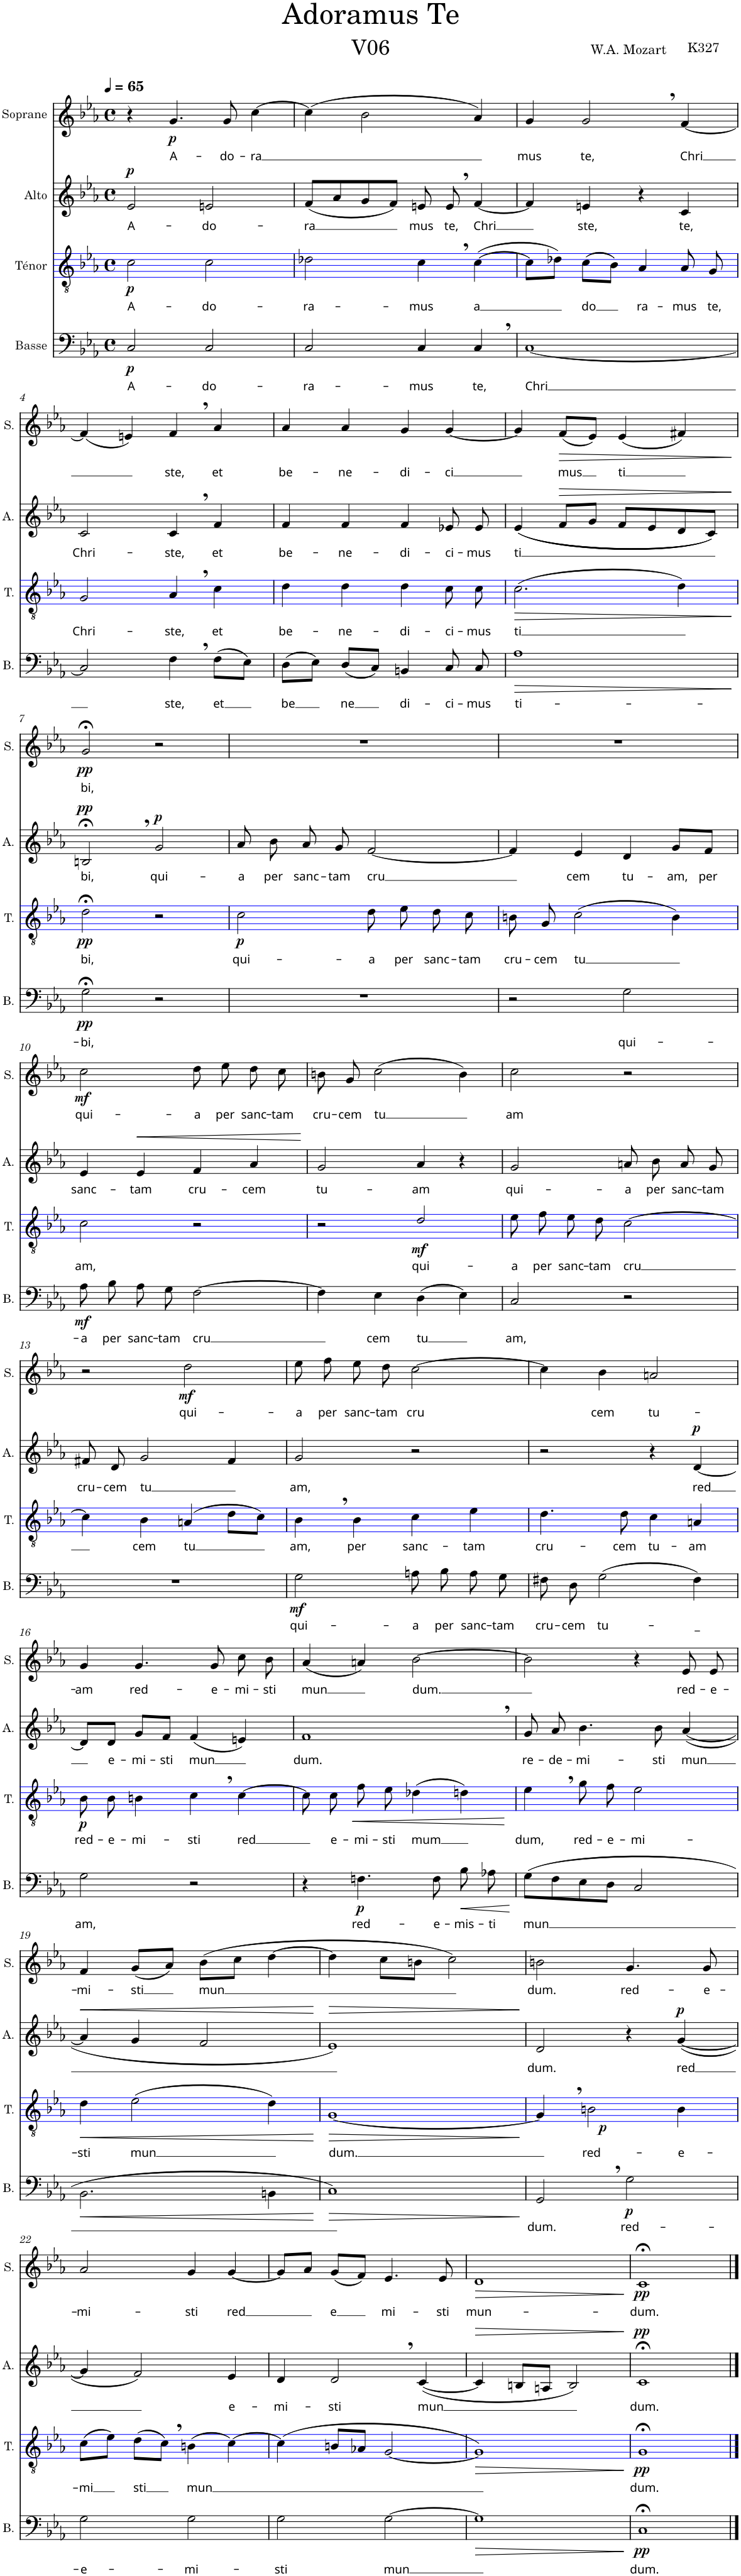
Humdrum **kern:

**kern	**text	**dynam	**kern	**text	**dynam	**kern	**text	**dynam	**kern	**text	**dynam
*part4	*part4	*part4	*part3	*part3	*part3	*part2	*part2	*part2	*part1	*part1	*part1
*staff4	*staff4	*staff4	*staff3	*staff3	*staff3	*staff2	*staff2	*staff2	*staff1	*staff1	*staff1
*I"Basse	*	*	*I"Ténor	*	*	*I"Alto	*	*	*I"Soprane	*	*
*I'B.	*	*	*I'T.	*	*	*I'A.	*	*	*I'S.	*	*
*	*	*	*stria5	*	*	*	*	*	*	*	*
*clefF4	*	*	*clefGv2	*	*	*clefG2	*	*	*clefG2	*	*
*k[b-e-a-]	*	*	*k[b-e-a-]	*	*	*k[b-e-a-]	*	*	*k[b-e-a-]	*	*
*M4/4	*	*	*M4/4	*	*	*M4/4	*	*	*M4/4	*	*
*met(c)	*	*	*met(c)	*	*	*met(c)	*	*	*met(c)	*	*
*MM65	*	*	*MM65	*	*	*MM65	*	*	*MM65	*	*
=1	=1	=1	=1	=1	=1	=1	=1	=1	=1	=1	=1
!	!LO:LY:b	!LO:DY:b	!	!LO:LY:b	!LO:DY:b	!	!LO:LY:b	!LO:DY:a	!	!	!
2C/	A-	p	2c\	A-	p	2e-/	A-	p	4r	.	.
!	!	!	!	!	!	!	!	!	!	!LO:LY:b	!LO:DY:b
.	.	.	.	.	.	.	.	.	4.g/	A-	p
!	!LO:LY:b	!	!	!LO:LY:b	!	!	!LO:LY:b	!	!	!	!
2C/	-do-	.	2c\	-do-	.	2en/	-do-	.	.	.	.
!	!	!	!	!	!	!	!	!	!	!LO:LY:b	!
.	.	.	.	.	.	.	.	.	8g/	-do-	.
!	!	!	!	!	!	!	!	!	!	!LO:LY:b	!
.	.	.	.	.	.	.	.	.	[4cc\	-ra	.
=2	=2	=2	=2	=2	=2	=2	=2	=2	=2	=2	=2
!	!LO:LY:b	!	!	!LO:LY:b	!	!	!LO:LY:b	!	!	!	!
2C/	-ra-	.	2d-X\	-ra-	.	(8f/L	-ra	.	(4cc\]	.	.
.	.	.	.	.	.	8a-/	.	.	.	.	.
.	.	.	.	.	.	8g/	.	.	2b-\	.	.
.	.	.	.	.	.	8f/J)	.	.	.	.	.
!	!LO:LY:b	!	!	!LO:LY:b	!	!	!LO:LY:b	!	!	!	!
4C/	-mus	.	4c,\	-mus	.	8en/	mus	.	.	.	.
!	!	!	!	!	!	!	!LO:LY:b	!	!	!	!
.	.	.	.	.	.	8e,/	te,	.	.	.	.
!	!LO:LY:b	!	!	!LO:LY:b	!	!	!LO:LY:b	!	!	!	!
4C,/	te,	.	([4c\	-a	.	[4f/	-Chri	.	4a-/)	.	.
=3	=3	=3	=3	=3	=3	=3	=3	=3	=3	=3	=3
!	!LO:LY:b	!	!	!	!	!	!	!	!	!LO:LY:b	!
[1C	-Chri	.	8c\L]	.	.	4f/]	.	.	4g/	mus	.
.	.	.	8d-X\J)	.	.	.	.	.	.	.	.
!	!	!	!	!LO:LY:b	!	!	!LO:LY:b	!	!	!LO:LY:b	!
.	.	.	(8c\L	-do	.	4en/	ste,	.	2g,/	te,	.
.	.	.	8B-\J)	.	.	.	.	.	.	.	.
!	!	!	!	!LO:LY:b	!	!	!	!	!	!	!
.	.	.	4A-/	ra-	.	4r	.	.	.	.	.
!	!	!	!	!LO:LY:b	!	!	!LO:LY:b	!	!	!LO:LY:b	!
.	.	.	8A-/	-mus	.	4c/	te,	.	[4f/	-Chri	.
!	!	!	!	!LO:LY:b	!	!	!	!	!	!	!
.	.	.	8G/	te,	.	.	.	.	.	.	.
!!LO:LB:g=z
=4	=4	=4	=4	=4	=4	=4	=4	=4	=4	=4	=4
!	!	!	!	!LO:LY:b	!	!	!LO:LY:b	!	!	!	!
2C/]	.	.	2G/	Chri-	.	2c/	Chri-	.	(4f/]	.	.
.	.	.	.	.	.	.	.	.	4en/)	.	.
!	!LO:LY:b	!	!	!LO:LY:b	!	!	!LO:LY:b	!	!	!LO:LY:b	!
4F,\	ste,	.	4A-,/	-ste,	.	4c,/	-ste,	.	4f,/	ste,	.
!	!LO:LY:b	!	!	!LO:LY:b	!	!	!LO:LY:b	!	!	!LO:LY:b	!
(8F\L	et	.	4c\	et	.	4f/	et	.	4a-/	et	.
8E-\J)	.	.	.	.	.	.	.	.	.	.	.
=5	=5	=5	=5	=5	=5	=5	=5	=5	=5	=5	=5
!	!LO:LY:b	!	!	!LO:LY:b	!	!	!LO:LY:b	!	!	!LO:LY:b	!
(8D\L	-be	.	4d\	be-	.	4f/	be-	.	4a-/	be-	.
8E-\J)	.	.	.	.	.	.	.	.	.	.	.
!	!LO:LY:b	!	!	!LO:LY:b	!	!	!LO:LY:b	!	!	!LO:LY:b	!
(8D/L	-ne	.	4d\	-ne-	.	4f/	-ne-	.	4a-/	-ne-	.
8C/J)	.	.	.	.	.	.	.	.	.	.	.
!	!LO:LY:b	!	!	!LO:LY:b	!	!	!LO:LY:b	!	!	!LO:LY:b	!
4BBn/	di-	.	4d\	-di-	.	4f/	-di-	.	4g/	-di-	.
!	!LO:LY:b	!	!	!LO:LY:b	!	!	!LO:LY:b	!	!	!LO:LY:b	!
8C/	-ci-	.	8c\	-ci-	.	8e-X/	-ci-	.	[4g/	-ci	.
!	!LO:LY:b	!	!	!LO:LY:b	!	!	!LO:LY:b	!	!	!	!
8C/	-mus	.	8c\	-mus	.	8e-/	-mus	.	.	.	.
=6	=6	=6	=6	=6	=6	=6	=6	=6	=6	=6	=6
!	!LO:LY:b	!LO:HP:b	!	!LO:LY:b	!LO:HP:b	!	!LO:LY:b	!	!	!	!
1A-	ti-	>	(2.c\	-ti	>	((4e-/	-ti	.	4g/]	.	.
!	!	!	!	!	!	!	!	!LO:HP:b	!	!LO:LY:b	!LO:HP:b
.	.	.	.	.	.	8f/L	.	>	(8f/L	mus	>
.	.	.	.	.	.	8g/J	.	.	8e-/J)	.	.
!	!	!	!	!	!	!	!	!	!	!LO:LY:b	!
.	.	.	.	.	.	8f/L	.	.	(4e-/	-ti	.
.	.	.	.	.	.	8e-/	.	.	.	.	.
.	.	.	4d\)	.	.	8d/	.	.	4f#X/)	.	.
.	.	.	.	.	.	8c/J))	.	.	.	.	.
.	.	]	.	.	]	.	.	]	.	.	]
!!LO:LB:g=z
=7	=7	=7	=7	=7	=7	=7	=7	=7	=7	=7	=7
!	!LO:LY:b	!LO:DY:b	!	!LO:LY:b	!LO:DY:b	!	!LO:LY:b	!LO:DY:a	!	!LO:LY:b	!LO:DY:b
2G;<\	-bi,	pp	2d;<\	bi,	pp	2Bn;<,/	bi,	pp	2g;</	bi,	pp
!	!	!	!	!	!	!	!LO:LY:b	!LO:DY:a	!	!	!
2r	.	.	2r	.	.	2g/	qui-	p	2r	.	.
=8	=8	=8	=8	=8	=8	=8	=8	=8	=8	=8	=8
!	!	!	!	!LO:LY:b	!LO:DY:b	!	!LO:LY:b	!	!	!	!
1r	.	.	2c\	qui-	p	8a-/	-a	.	1r	.	.
!	!	!	!	!	!	!	!LO:LY:b	!	!	!	!
.	.	.	.	.	.	8b-\	per	.	.	.	.
!	!	!	!	!	!	!	!LO:LY:b	!	!	!	!
.	.	.	.	.	.	8a-/	sanc-	.	.	.	.
!	!	!	!	!	!	!	!LO:LY:b	!	!	!	!
.	.	.	.	.	.	8g/	-tam	.	.	.	.
!	!	!	!	!LO:LY:b	!	!	!LO:LY:b	!	!	!	!
.	.	.	8d\	-a	.	[2f/	-cru	.	.	.	.
!	!	!	!	!LO:LY:b	!	!	!	!	!	!	!
.	.	.	8e-\	per	.	.	.	.	.	.	.
!	!	!	!	!LO:LY:b	!	!	!	!	!	!	!
.	.	.	8d\	sanc-	.	.	.	.	.	.	.
!	!	!	!	!LO:LY:b	!	!	!	!	!	!	!
.	.	.	8c\	-tam	.	.	.	.	.	.	.
=9	=9	=9	=9	=9	=9	=9	=9	=9	=9	=9	=9
!	!	!	!	!LO:LY:b	!	!	!	!	!	!	!
2r	.	.	8Bn\	cru-	.	4f/]	.	.	1r	.	.
!	!	!	!	!LO:LY:b	!	!	!	!	!	!	!
.	.	.	8G/	-cem	.	.	.	.	.	.	.
!	!	!	!	!LO:LY:b	!	!	!LO:LY:b	!	!	!	!
.	.	.	(2c\	-tu	.	4e-/	cem	.	.	.	.
!	!LO:LY:b	!	!	!	!	!	!LO:LY:b	!	!	!	!
2G\	qui-	.	.	.	.	4d/	tu-	.	.	.	.
!	!	!	!	!	!	!	!LO:LY:b	!	!	!	!
.	.	.	4B\)	.	.	8g/L	-am,	.	.	.	.
!	!	!	!	!	!	!	!LO:LY:b	!	!	!	!
.	.	.	.	.	.	8f/J	per	.	.	.	.
!!LO:LB:g=z
=10	=10	=10	=10	=10	=10	=10	=10	=10	=10	=10	=10
!	!LO:LY:b	!LO:DY:b	!	!LO:LY:b	!	!	!LO:LY:b	!	!	!LO:LY:b	!LO:DY:b
8A-\	-a	mf	2c\	am,	.	4e-/	sanc-	.	2cc\	qui-	mf
!	!LO:LY:b	!	!	!	!	!	!	!	!	!	!
8B-\	per	.	.	.	.	.	.	.	.	.	.
!	!LO:LY:b	!	!	!	!	!	!LO:LY:b	!LO:HP:b	!	!	!
8A-\	sanc-	.	.	.	.	4e-/	-tam	<	.	.	.
!	!LO:LY:b	!	!	!	!	!	!	!	!	!	!
8G\	-tam	.	.	.	.	.	.	.	.	.	.
!	!LO:LY:b	!	!	!	!	!	!LO:LY:b	!	!	!LO:LY:b	!
[2F\	-cru	.	2r	.	.	4f/	cru-	.	8dd\	-a	.
!	!	!	!	!	!	!	!	!	!	!LO:LY:b	!
.	.	.	.	.	.	.	.	.	8ee-\	per	.
!	!	!	!	!	!	!	!LO:LY:b	!	!	!LO:LY:b	!
.	.	.	.	.	.	4a-/	-cem	.	8dd\	sanc-	.
!	!	!	!	!	!	!	!	!	!	!LO:LY:b	!
.	.	.	.	.	.	.	.	.	8cc\	-tam	.
.	.	.	.	.	.	.	.	[	.	.	.
=11	=11	=11	=11	=11	=11	=11	=11	=11	=11	=11	=11
!	!	!	!	!	!	!	!LO:LY:b	!	!	!LO:LY:b	!
4F\]	.	.	2r	.	.	2g/	tu-	.	8bn\	cru-	.
!	!	!	!	!	!	!	!	!	!	!LO:LY:b	!
.	.	.	.	.	.	.	.	.	8g/	-cem	.
!	!LO:LY:b	!	!	!	!	!	!	!	!	!LO:LY:b	!
4E-\	cem	.	.	.	.	.	.	.	(2cc\	-tu	.
!	!LO:LY:b	!	!	!LO:LY:b	!LO:DY:b	!	!LO:LY:b	!	!	!	!
(4D\	-tu	.	2d/	qui-	mf	4a-/	-am	.	.	.	.
4E-\)	.	.	.	.	.	4r	.	.	4b\)	.	.
=12	=12	=12	=12	=12	=12	=12	=12	=12	=12	=12	=12
!	!LO:LY:b	!	!	!LO:LY:b	!	!	!LO:LY:b	!	!	!LO:LY:b	!
2C/	am,	.	8e-\	-a	.	2g/	qui-	.	2cc\	am	.
!	!	!	!	!LO:LY:b	!	!	!	!	!	!	!
.	.	.	8f\	per	.	.	.	.	.	.	.
!	!	!	!	!LO:LY:b	!	!	!	!	!	!	!
.	.	.	8e-\	sanc-	.	.	.	.	.	.	.
!	!	!	!	!LO:LY:b	!	!	!	!	!	!	!
.	.	.	8d\	-tam	.	.	.	.	.	.	.
!	!	!	!	!LO:LY:b	!	!	!LO:LY:b	!	!	!	!
2r	.	.	[2c\	-cru	.	8an/	-a	.	2r	.	.
!	!	!	!	!	!	!	!LO:LY:b	!	!	!	!
.	.	.	.	.	.	8b-\	per	.	.	.	.
!	!	!	!	!	!	!	!LO:LY:b	!	!	!	!
.	.	.	.	.	.	8a/	sanc-	.	.	.	.
!	!	!	!	!	!	!	!LO:LY:b	!	!	!	!
.	.	.	.	.	.	8g/	-tam	.	.	.	.
!!LO:LB:g=z
=13	=13	=13	=13	=13	=13	=13	=13	=13	=13	=13	=13
!	!	!	!	!	!	!	!LO:LY:b	!	!	!	!
1r	.	.	4c\]	.	.	8f#X/	cru-	.	2r	.	.
!	!	!	!	!	!	!	!LO:LY:b	!	!	!	!
.	.	.	.	.	.	8d/	-cem	.	.	.	.
!	!	!	!	!LO:LY:b	!	!	!LO:LY:b	!	!	!	!
.	.	.	4B-\	cem	.	2g/	-tu	.	.	.	.
!	!	!	!	!LO:LY:b	!	!	!	!	!	!LO:LY:b	!LO:DY:b
.	.	.	(4An/	-tu	.	.	.	.	2dd\	qui-	mf
.	.	.	8d\L	.	.	4f#/	.	.	.	.	.
.	.	.	8c\J)	.	.	.	.	.	.	.	.
=14	=14	=14	=14	=14	=14	=14	=14	=14	=14	=14	=14
!	!LO:LY:b	!LO:DY:b	!	!LO:LY:b	!	!	!LO:LY:b	!	!	!LO:LY:b	!
2G\	qui-	mf	4B-,\	am,	.	2g/	am,	.	8ee-\	-a	.
!	!	!	!	!	!	!	!	!	!	!LO:LY:b	!
.	.	.	.	.	.	.	.	.	8ff\	per	.
!	!	!	!	!LO:LY:b	!	!	!	!	!	!LO:LY:b	!
.	.	.	4B-\	per	.	.	.	.	8ee-\	sanc-	.
!	!	!	!	!	!	!	!	!	!	!LO:LY:b	!
.	.	.	.	.	.	.	.	.	8dd\	-tam	.
!	!LO:LY:b	!	!	!LO:LY:b	!	!	!	!	!	!LO:LY:b	!
8An\	-a	.	4c\	sanc-	.	2r	.	.	[2cc\	-cru	.
!	!LO:LY:b	!	!	!	!	!	!	!	!	!	!
8B-\	per	.	.	.	.	.	.	.	.	.	.
!	!LO:LY:b	!	!	!LO:LY:b	!	!	!	!	!	!	!
8A\	sanc-	.	4e-\	-tam	.	.	.	.	.	.	.
!	!LO:LY:b	!	!	!	!	!	!	!	!	!	!
8G\	-tam	.	.	.	.	.	.	.	.	.	.
=15	=15	=15	=15	=15	=15	=15	=15	=15	=15	=15	=15
!	!LO:LY:b	!	!	!LO:LY:b	!	!	!	!	!	!	!
8F#X\	cru-	.	4.d\	cru-	.	2r	.	.	4cc\]	.	.
!	!LO:LY:b	!	!	!	!	!	!	!	!	!	!
8D\	-cem	.	.	.	.	.	.	.	.	.	.
!	!LO:LY:b	!	!	!	!	!	!	!	!	!LO:LY:b	!
(2G\	tu-	.	.	.	.	.	.	.	4b-\	cem	.
!	!	!	!	!LO:LY:b	!	!	!	!	!	!	!
.	.	.	8d\	-cem	.	.	.	.	.	.	.
!	!	!	!	!LO:LY:b	!	!	!	!	!	!LO:LY:b	!
.	.	.	4c\	tu-	.	4r	.	.	2an/	tu-	.
!	!LO:LY:b	!	!	!LO:LY:b	!	!	!LO:LY:b	!LO:DY:a	!	!	!
4F#\)	-_	.	4An/	-am	.	[4d/	-red	p	.	.	.
!!LO:LB:g=z
=16	=16	=16	=16	=16	=16	=16	=16	=16	=16	=16	=16
!	!LO:LY:b	!	!	!LO:LY:b	!LO:DY:b	!	!	!	!	!LO:LY:b	!
2G\	am,	.	8B-\	red-	p	8d/L]	.	.	4g/	-am	.
!	!	!	!	!LO:LY:b	!	!	!LO:LY:b	!	!	!	!
.	.	.	8B-\	-e-	.	8d/J	e-	.	.	.	.
!	!	!	!	!LO:LY:b	!	!	!LO:LY:b	!	!	!LO:LY:b	!
.	.	.	4Bn\	-mi-	.	8g/L	-mi-	.	4.g/	red-	.
!	!	!	!	!	!	!	!LO:LY:b	!	!	!	!
.	.	.	.	.	.	8f/J	-sti	.	.	.	.
!	!	!	!	!LO:LY:b	!	!	!LO:LY:b	!	!	!	!
2r	.	.	4c,\	-sti	.	(4f/	-mun	.	.	.	.
!	!	!	!	!	!	!	!	!	!	!LO:LY:b	!
.	.	.	.	.	.	.	.	.	8g/	-e-	.
!	!	!	!	!LO:LY:b	!	!	!	!	!	!LO:LY:b	!
.	.	.	[4c\	red	.	4en/)	.	.	8cc\	-mi-	.
!	!	!	!	!	!	!	!	!	!	!LO:LY:b	!
.	.	.	.	.	.	.	.	.	8b-\	-sti	.
=17	=17	=17	=17	=17	=17	=17	=17	=17	=17	=17	=17
!	!	!	!	!	!	!	!LO:LY:b	!	!	!LO:LY:b	!
4r	.	.	8c\]	.	.	1f,	dum.	.	(4a-/	-mun	.
!	!	!	!	!LO:LY:b	!	!	!	!	!	!	!
.	.	.	8c\	e-	.	.	.	.	.	.	.
!	!LO:LY:b	!LO:DY:b	!	!LO:LY:b	!LO:HP:b	!	!	!	!	!	!
4.Fn\	red-	p	8f\	-mi-	<	.	.	.	4an/)	.	.
!	!	!	!	!LO:LY:b	!	!	!	!	!	!	!
.	.	.	8e-\	-sti	.	.	.	.	.	.	.
!	!	!	!	!LO:LY:b	!	!	!	!	!	!LO:LY:b	!
.	.	.	(4d-X\	mum	.	.	.	.	[2b-\	dum.	.
!	!LO:LY:b	!	!	!	!	!	!	!	!	!	!
8F\	-e-	.	.	.	.	.	.	.	.	.	.
!	!LO:LY:b	!LO:HP:b	!	!	!	!	!	!	!	!	!
8B-\	-mis-	<	4dn\)	.	.	.	.	.	.	.	.
!	!LO:LY:b	!	!	!	!	!	!	!	!	!	!
8A-X\	-ti	.	.	.	.	.	.	.	.	.	.
.	.	[	.	.	[	.	.	.	.	.	.
=18	=18	=18	=18	=18	=18	=18	=18	=18	=18	=18	=18
!	!LO:LY:b	!	!	!LO:LY:b	!	!	!LO:LY:b	!	!	!	!
(8G\L	-mun	.	4e-,\	dum,	.	8g/	re-	.	2b-\]	.	.
!	!	!	!	!	!	!	!LO:LY:b	!	!	!	!
8F\	.	.	.	.	.	8a-/	-de-	.	.	.	.
!	!	!	!	!LO:LY:b	!	!	!LO:LY:b	!	!	!	!
8E-\	.	.	8g\	red-	.	4.b-\	-mi-	.	.	.	.
!	!	!	!	!LO:LY:b	!	!	!	!	!	!	!
8D\J	.	.	8f\	-e-	.	.	.	.	.	.	.
!	!	!	!	!LO:LY:b	!	!	!	!	!	!	!
2C/	.	.	2e-\	-mi-	.	.	.	.	4r	.	.
!	!	!	!	!	!	!	!LO:LY:b	!	!	!	!
.	.	.	.	.	.	8b-\	-sti	.	.	.	.
!	!	!	!	!	!	!	!LO:LY:b	!	!	!LO:LY:b	!
.	.	.	.	.	.	([4a-/	-mun	.	8e-/	red-	.
!	!	!	!	!	!	!	!	!	!	!LO:LY:b	!
.	.	.	.	.	.	.	.	.	8e-/	-e-	.
!!LO:LB:g=z
=19	=19	=19	=19	=19	=19	=19	=19	=19	=19	=19	=19
!	!	!LO:HP:b	!	!LO:LY:b	!LO:HP:b	!	!	!LO:HP:b	!	!LO:LY:b	!
2.BB-\	.	<	4d\	-sti	<	4a-/]	.	<	4f/	-mi-	.
!	!	!	!	!LO:LY:b	!	!	!	!	!	!LO:LY:b	!
.	.	.	(2e-\	-mun	.	4g/	.	.	(8g/L	-sti	.
.	.	.	.	.	.	.	.	.	8a-/J)	.	.
!	!	!	!	!	!	!	!	!	!	!LO:LY:b	!
.	.	.	.	.	.	2f/	.	.	(8b-\L	-mun	.
.	.	.	.	.	.	.	.	.	8cc\J	.	.
4BBn\	.	.	4d\)	.	.	.	.	.	[4dd\	.	.
.	.	[	.	.	[	.	.	[	.	.	.
=20	=20	=20	=20	=20	=20	=20	=20	=20	=20	=20	=20
!	!	!LO:HP:b	!	!LO:LY:b	!LO:HP:b	!	!	!LO:HP:b	!	!	!
1C)	.	>	[1G	dum.	>	1e-)	.	>	4dd\]	.	.
.	.	.	.	.	.	.	.	.	8cc\L	.	.
.	.	.	.	.	.	.	.	.	8bn\J	.	.
.	.	.	.	.	.	.	.	.	2cc\)	.	.
.	.	]	.	.	]	.	.	]	.	.	.
=21	=21	=21	=21	=21	=21	=21	=21	=21	=21	=21	=21
!	!LO:LY:b	!	!	!	!	!	!LO:LY:b	!	!	!LO:LY:b	!
2GG,/	dum.	.	4G,/]	.	.	2d/	dum.	.	2bn\	dum.	.
!	!	!	!	!LO:LY:b	!LO:DY:b	!	!	!	!	!	!
.	.	.	2Bn\	red-	p	.	.	.	.	.	.
!	!LO:LY:b	!LO:DY:b	!	!	!	!	!	!	!	!LO:LY:b	!
2G\	red-	p	.	.	.	4r	.	.	4.g/	red-	.
!	!	!	!	!LO:LY:b	!	!	!LO:LY:b	!LO:DY:a	!	!	!
.	.	.	4B\	-e-	.	([4g/	-red	p	.	.	.
!	!	!	!	!	!	!	!	!	!	!LO:LY:b	!
.	.	.	.	.	.	.	.	.	8g/	-e-	.
!!LO:LB:g=z
=22	=22	=22	=22	=22	=22	=22	=22	=22	=22	=22	=22
!	!LO:LY:b	!	!	!LO:LY:b	!	!	!	!	!	!LO:LY:b	!
2G\	-e-	.	(8c\L	-mi	.	4g/]	.	.	2a-/	-mi-	.
.	.	.	8e-\J)	.	.	.	.	.	.	.	.
!	!	!	!	!LO:LY:b	!	!	!	!	!	!	!
.	.	.	(8d\L	sti	.	2f/)	.	.	.	.	.
.	.	.	8c,\J)	.	.	.	.	.	.	.	.
!	!LO:LY:b	!	!	!LO:LY:b	!	!	!	!	!	!LO:LY:b	!
2G\	-mi-	.	(4Bn\	-mun	.	.	.	.	4g/	-sti	.
!	!	!	!	!	!	!	!LO:LY:b	!	!	!LO:LY:b	!
.	.	.	[4c\)	.	.	4e-/	e-	.	[<4g/	-red	.
=23	=23	=23	=23	=23	=23	=23	=23	=23	=23	=23	=23
!	!LO:LY:b	!	!	!	!	!	!LO:LY:b	!	!	!	!
2G\	-sti	.	(4c\]	.	.	4d/	-mi-	.	8g/L]	.	.
.	.	.	.	.	.	.	.	.	8a-/J	.	.
!	!	!	!	!	!	!	!LO:LY:b	!	!	!LO:LY:b	!
.	.	.	8Bn/L	.	.	2d,/	-sti	.	(8g/L	-e	.
.	.	.	8A-X/J	.	.	.	.	.	8f/J)	.	.
!	!LO:LY:b	!	!	!	!	!	!	!	!	!LO:LY:b	!
[2G\	-mun	.	[2G/	.	.	.	.	.	4.e-/	mi-	.
!	!	!	!	!	!	!	!LO:LY:b	!	!	!	!
.	.	.	.	.	.	([4c/	-mun	.	.	.	.
!	!	!	!	!	!	!	!	!	!	!LO:LY:b	!
.	.	.	.	.	.	.	.	.	8e-/	-sti	.
=24	=24	=24	=24	=24	=24	=24	=24	=24	=24	=24	=24
!	!	!LO:HP:b	!	!	!LO:HP:b	!	!	!LO:HP:b	!	!LO:LY:b	!LO:HP:b
1G]	.	>	1G])	.	>	4c/]	.	>	1d	mun-	>
.	.	.	.	.	.	8Bn/L	.	.	.	.	.
.	.	.	.	.	.	8An/J	.	.	.	.	.
.	.	.	.	.	.	2B/)	.	.	.	.	.
.	.	]	.	.	]	.	.	]	.	.	]
=25	=25	=25	=25	=25	=25	=25	=25	=25	=25	=25	=25
!	!LO:LY:b	!LO:DY:b	!	!LO:LY:b	!LO:DY:b	!	!LO:LY:b	!LO:DY:a	!	!LO:LY:b	!LO:DY:b
1C;<	dum.	pp	1G;<	dum.	pp	1c;<	dum.	pp	1c;<	-dum.	pp
==	==	==	==	==	==	==	==	==	==	==	==
*-	*-	*-	*-	*-	*-	*-	*-	*-	*-	*-	*-
